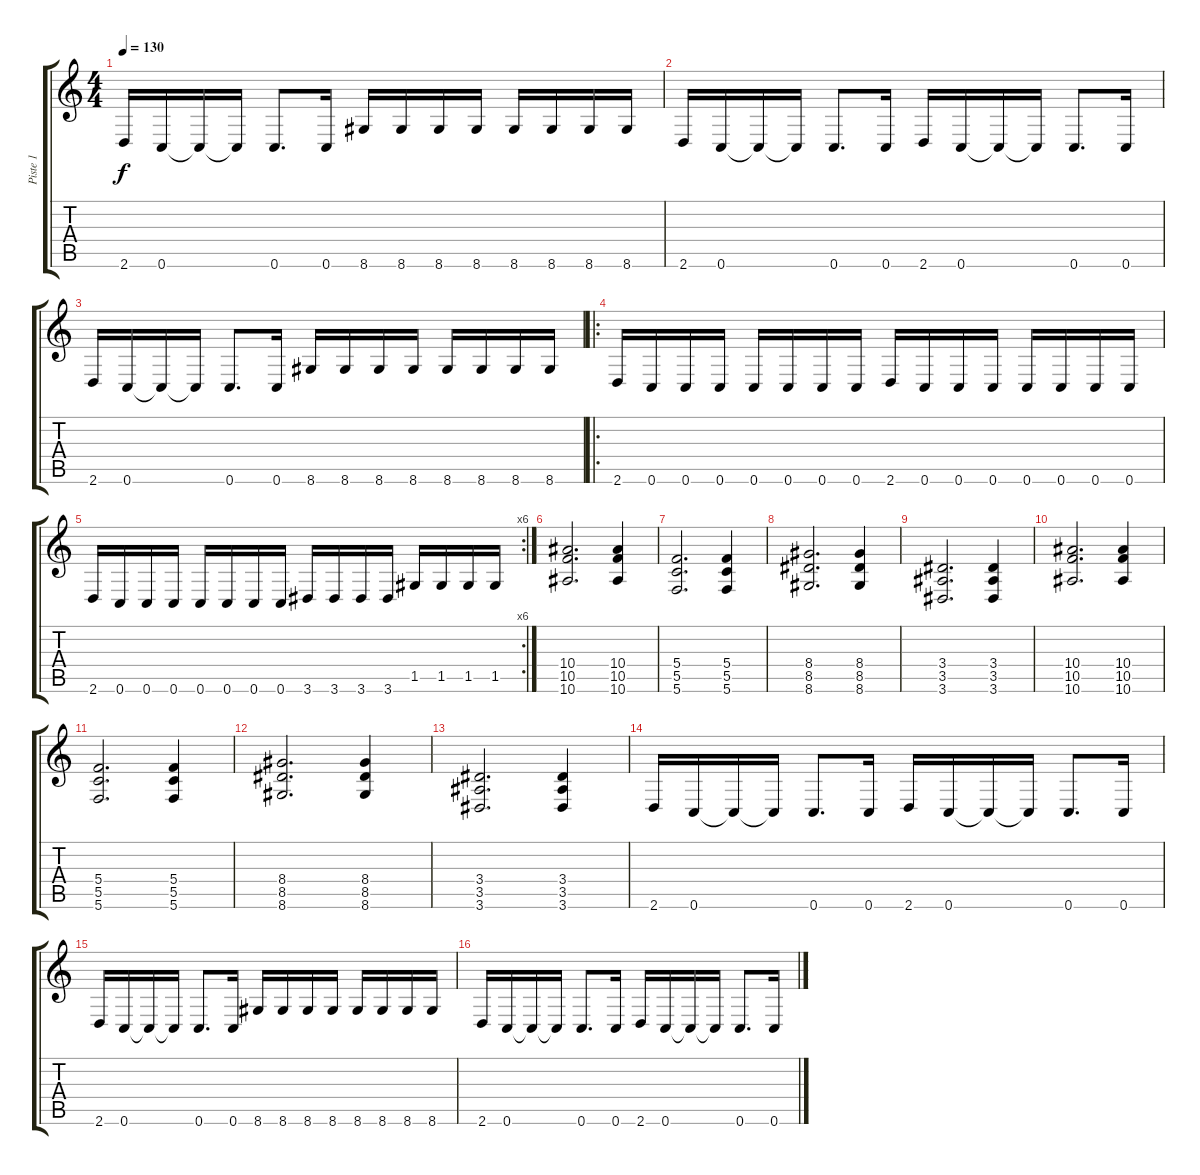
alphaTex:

\track ("Piste 1" "Piste 1") {instrument distortionguitar}
\staff {score tabs}
\tuning (D4 A3 F3 C3 G2 C2) {hide}
\ts (4 4)
\tempo 130
\clef g2
\ks c
2.6.16{dy f} 0.6.16 0.6{t}.16 0.6{t}.16 0.6.8{d} 0.6.16 8.6.16 8.6.16 8.6.16 8.6.16 8.6.16 8.6.16 8.6.16 8.6.16 |
2.6.16 0.6.16 0.6{t}.16 0.6{t}.16 0.6.8{d} 0.6.16 2.6.16 0.6.16 0.6{t}.16 0.6{t}.16 0.6.8{d} 0.6.16 |
2.6.16 0.6.16 0.6{t}.16 0.6{t}.16 0.6.8{d} 0.6.16 8.6.16 8.6.16 8.6.16 8.6.16 8.6.16 8.6.16 8.6.16 8.6.16 |
\ro
2.6.16 0.6.16 0.6.16 0.6.16 0.6.16 0.6.16 0.6.16 0.6.16 2.6.16 0.6.16 0.6.16 0.6.16 0.6.16 0.6.16 0.6.16 0.6.16 |
\rc 6
2.6.16 0.6.16 0.6.16 0.6.16 0.6.16 0.6.16 0.6.16 0.6.16 3.6.16 3.6.16 3.6.16 3.6.16 1.5.16 1.5.16 1.5.16 1.5.16 |
(10.4 10.5 10.6).2{d} (10.4 10.5 10.6).4 |
(5.4 5.5 5.6).2{d} (5.4 5.5 5.6).4 |
(8.4 8.5 8.6).2{d} (8.4 8.5 8.6).4 |
(3.4 3.5 3.6).2{d} (3.4 3.5 3.6).4 |
(10.4 10.5 10.6).2{d} (10.4 10.5 10.6).4 |
(5.4 5.5 5.6).2{d} (5.4 5.5 5.6).4 |
(8.4 8.5 8.6).2{d} (8.4 8.5 8.6).4 |
(3.4 3.5 3.6).2{d} (3.4 3.5 3.6).4 |
2.6.16 0.6.16 0.6{t}.16 0.6{t}.16 0.6.8{d} 0.6.16 2.6.16 0.6.16 0.6{t}.16 0.6{t}.16 0.6.8{d} 0.6.16 |
2.6.16 0.6.16 0.6{t}.16 0.6{t}.16 0.6.8{d} 0.6.16 8.6.16 8.6.16 8.6.16 8.6.16 8.6.16 8.6.16 8.6.16 8.6.16 |
2.6.16 0.6.16 0.6{t}.16 0.6{t}.16 0.6.8{d} 0.6.16 2.6.16 0.6.16 0.6{t}.16 0.6{t}.16 0.6.8{d} 0.6.16
